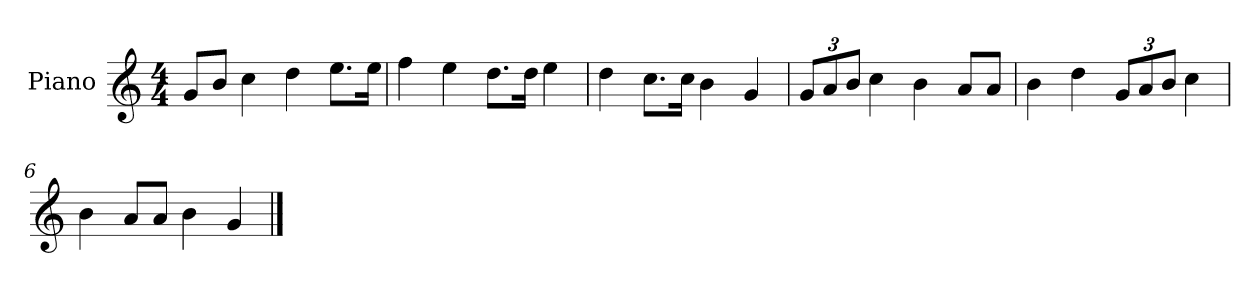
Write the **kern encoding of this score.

**kern
*part1
*staff1
*I"Piano
*I'P-no
*clefG2
*k[]
*M4/4
*MM90
=1
8g/L
8b/J
4cc\
4dd\
8.ee\L
16ee\Jk
=2
4ff\
4ee\
8.dd\L
16dd\Jk
4ee\
=3
4dd\
8.cc\L
16cc\Jk
4b\
4g/
=4
*Xbrackettup
12g/L
12a/
12b/J
4cc\
4b\
8a/L
8a/J
=5
4b\
4dd\
12g/L
12a/
12b/J
4cc\
=6
4b\
8a/L
8a/J
4b\
4g/
==
*-
